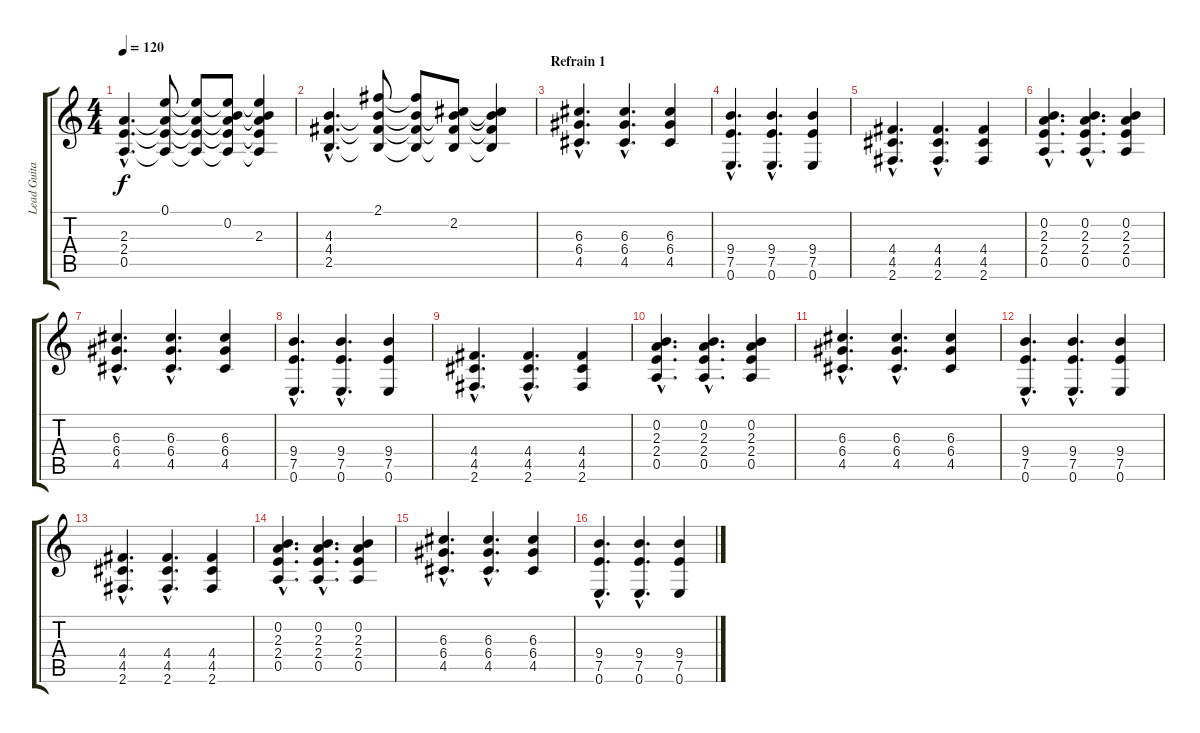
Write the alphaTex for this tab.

\track ("Lead Guitar" "Lead Guita") {instrument distortionguitar}
\staff {score tabs}
\tuning (E4 B3 G3 D3 A2 E2) {hide}
\ts (4 4)
\tempo 120
\clef g2
\ks c
(2.3{hac} 2.4{hac} 0.5{hac}).4{d dy f} (0.1 2.3{t} 2.4{t} 0.5{t}).8 (0.1{t} 2.3{t} 2.4{t} 0.5{t}).8 (0.1{t} 0.2 2.3{t} 2.4{t} 0.5{t}).8 (0.1{t} 0.2{t} 2.3 2.4{t} 0.5{t}).4 |
(4.3{hac} 4.4{hac} 2.5{hac}).4{d} (2.1 4.3{t} 4.4{t} 2.5{t}).8 (2.1{t} 4.3{t} 4.4{t} 2.5{t}).8 (2.2 4.3{t} 4.4{t} 2.5{t}).8 (2.2{t} 4.3{t} 4.4{t} 2.5{t}).4 |
\section ("" "Refrain 1")
(6.3{hac} 6.4{hac} 4.5{hac}).4{d} (6.3{hac} 6.4{hac} 4.5{hac}).4{d} (6.3 6.4 4.5).4 |
(9.4{hac} 7.5{hac} 0.6{hac}).4{d} (9.4{hac} 7.5{hac} 0.6{hac}).4{d} (9.4 7.5 0.6).4 |
(4.4{hac} 4.5{hac} 2.6{hac}).4{d} (4.4{hac} 4.5{hac} 2.6{hac}).4{d} (4.4 4.5 2.6).4 |
(0.2{hac} 2.3{hac} 2.4{hac} 0.5{hac}).4{d} (0.2{hac} 2.3{hac} 2.4{hac} 0.5{hac}).4{d} (0.2 2.3 2.4 0.5).4 |
(6.3{hac} 6.4{hac} 4.5{hac}).4{d} (6.3{hac} 6.4{hac} 4.5{hac}).4{d} (6.3 6.4 4.5).4 |
(9.4{hac} 7.5{hac} 0.6{hac}).4{d} (9.4{hac} 7.5{hac} 0.6{hac}).4{d} (9.4 7.5 0.6).4 |
(4.4{hac} 4.5{hac} 2.6{hac}).4{d} (4.4{hac} 4.5{hac} 2.6{hac}).4{d} (4.4 4.5 2.6).4 |
(0.2{hac} 2.3{hac} 2.4{hac} 0.5{hac}).4{d} (0.2{hac} 2.3{hac} 2.4{hac} 0.5{hac}).4{d} (0.2 2.3 2.4 0.5).4 |
(6.3{hac} 6.4{hac} 4.5{hac}).4{d} (6.3{hac} 6.4{hac} 4.5{hac}).4{d} (6.3 6.4 4.5).4 |
(9.4{hac} 7.5{hac} 0.6{hac}).4{d} (9.4{hac} 7.5{hac} 0.6{hac}).4{d} (9.4 7.5 0.6).4 |
(4.4{hac} 4.5{hac} 2.6{hac}).4{d} (4.4{hac} 4.5{hac} 2.6{hac}).4{d} (4.4 4.5 2.6).4 |
(0.2{hac} 2.3{hac} 2.4{hac} 0.5{hac}).4{d} (0.2{hac} 2.3{hac} 2.4{hac} 0.5{hac}).4{d} (0.2 2.3 2.4 0.5).4 |
(6.3{hac} 6.4{hac} 4.5{hac}).4{d} (6.3{hac} 6.4{hac} 4.5{hac}).4{d} (6.3 6.4 4.5).4 |
(9.4{hac} 7.5{hac} 0.6{hac}).4{d} (9.4{hac} 7.5{hac} 0.6{hac}).4{d} (9.4 7.5 0.6).4
